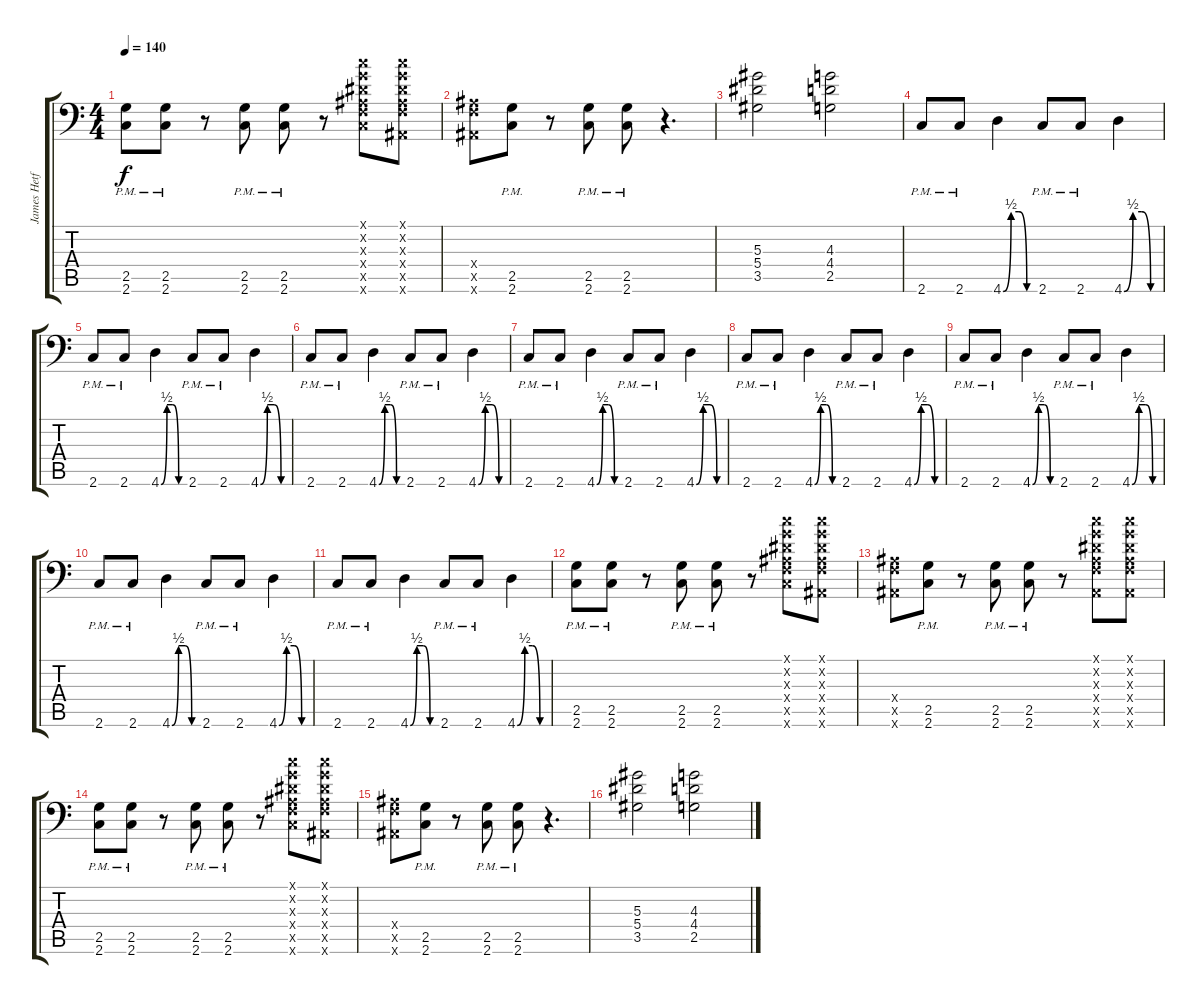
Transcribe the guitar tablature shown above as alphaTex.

\track ("James Hetfield" "James Hetf") {instrument distortionguitar}
\staff {score tabs}
\tuning (C4 G3 Eb3 Bb2 F2 Bb1) {hide}
\ts (4 4)
\tempo 140
\clef f4
\ks c
(2.5{pm} 2.6).8{dy f} (2.5{pm} 2.6).8 r.8 (2.5{pm} 2.6).8 (2.5{pm} 2.6).8 r.8 (0.1{x} 0.2{x} 0.3{x} 0.4{x} 0.5{x} 2.6{x}).8 (0.1{x} 0.2{x} 0.3{x} 0.4{x} 0.5{x} 0.6{x}).8 |
(0.4{x} 0.5{x} 0.6{x}).8 (2.5{pm} 2.6).8 r.8 (2.5{pm} 2.6).8 (2.5{pm} 2.6).8 r.4{d} |
(5.3 5.4 3.5).2 (4.3 4.4 2.5).2 |
2.6{pm}.8 2.6{pm}.8 4.6{be (custom 0 0 15 2 30 2 45 0 60 0)}.4 2.6{pm}.8 2.6{pm}.8 4.6{be (custom 0 0 15 2 30 2 45 0 60 0)}.4 |
2.6{pm}.8 2.6{pm}.8 4.6{be (custom 0 0 15 2 30 2 45 0 60 0)}.4 2.6{pm}.8 2.6{pm}.8 4.6{be (custom 0 0 15 2 30 2 45 0 60 0)}.4 |
2.6{pm}.8 2.6{pm}.8 4.6{be (custom 0 0 15 2 30 2 45 0 60 0)}.4 2.6{pm}.8 2.6{pm}.8 4.6{be (custom 0 0 15 2 30 2 45 0 60 0)}.4 |
2.6{pm}.8 2.6{pm}.8 4.6{be (custom 0 0 15 2 30 2 45 0 60 0)}.4 2.6{pm}.8 2.6{pm}.8 4.6{be (custom 0 0 15 2 30 2 45 0 60 0)}.4 |
2.6{pm}.8 2.6{pm}.8 4.6{be (custom 0 0 15 2 30 2 45 0 60 0)}.4 2.6{pm}.8 2.6{pm}.8 4.6{be (custom 0 0 15 2 30 2 45 0 60 0)}.4 |
2.6{pm}.8 2.6{pm}.8 4.6{be (custom 0 0 15 2 30 2 45 0 60 0)}.4 2.6{pm}.8 2.6{pm}.8 4.6{be (custom 0 0 15 2 30 2 45 0 60 0)}.4 |
2.6{pm}.8 2.6{pm}.8 4.6{be (custom 0 0 15 2 30 2 45 0 60 0)}.4 2.6{pm}.8 2.6{pm}.8 4.6{be (custom 0 0 15 2 30 2 45 0 60 0)}.4 |
2.6{pm}.8 2.6{pm}.8 4.6{be (custom 0 0 15 2 30 2 45 0 60 0)}.4 2.6{pm}.8 2.6{pm}.8 4.6{be (custom 0 0 15 2 30 2 45 0 60 0)}.4 |
(2.5{pm} 2.6).8 (2.5{pm} 2.6).8 r.8 (2.5{pm} 2.6).8 (2.5{pm} 2.6).8 r.8 (0.1{x} 0.2{x} 0.3{x} 0.4{x} 0.5{x} 2.6{x}).8 (0.1{x} 0.2{x} 0.3{x} 0.4{x} 0.5{x} 0.6{x}).8 |
(0.4{x} 0.5{x} 0.6{x}).8 (2.5{pm} 2.6).8 r.8 (2.5{pm} 2.6).8 (2.5{pm} 2.6).8 r.8 (0.1{x} 0.2{x} 0.3{x} 0.4{x} 0.5{x} 0.6{x}).8 (0.1{x} 0.2{x} 0.3{x} 0.4{x} 0.5{x} 0.6{x}).8 |
(2.5{pm} 2.6).8 (2.5{pm} 2.6).8 r.8 (2.5{pm} 2.6).8 (2.5{pm} 2.6).8 r.8 (0.1{x} 0.2{x} 0.3{x} 0.4{x} 0.5{x} 2.6{x}).8 (0.1{x} 0.2{x} 0.3{x} 0.4{x} 0.5{x} 0.6{x}).8 |
(0.4{x} 0.5{x} 0.6{x}).8 (2.5{pm} 2.6).8 r.8 (2.5{pm} 2.6).8 (2.5{pm} 2.6).8 r.4{d} |
(5.3 5.4 3.5).2 (4.3 4.4 2.5).2
